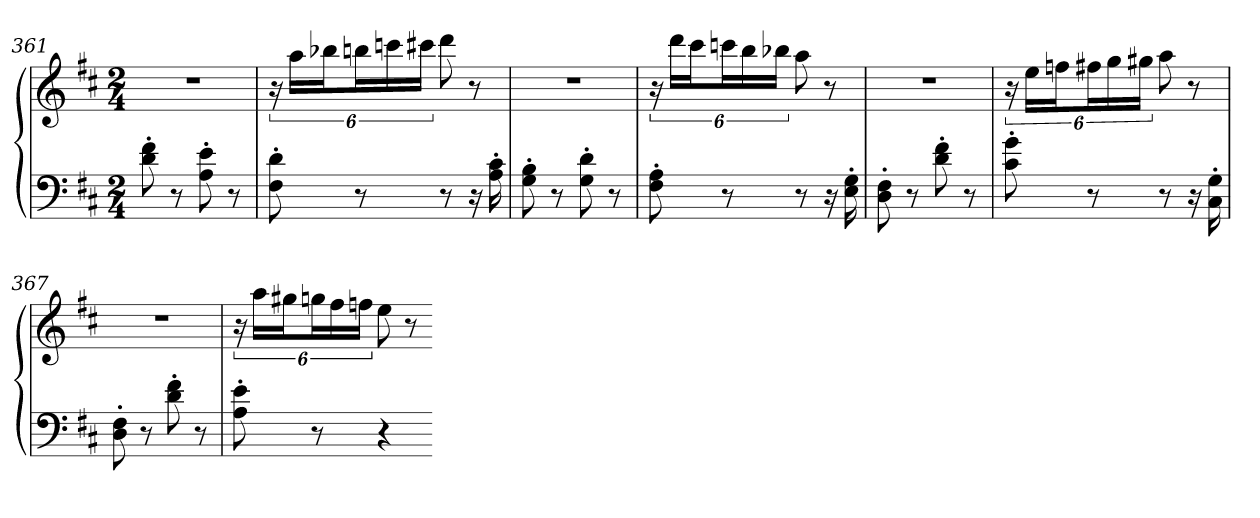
**kern	**kern
*part1	*part1
*staff2	*staff1
*clefF4	*clefG2
*k[f#c#]	*k[f#c#]
*D:	*D:
*M2/4	*M2/4
=361	=361
8d' 8f#'	2r
8r	.
8A' 8e'	.
8r	.
=362	=362
8F#' 8d'	24r
.	24aaLL
.	24bb-XJ
8r	24bbnL
.	24cccn
.	24ccc#XJJ
8r	8ddd
16r	8r
16A' 16c#'	.
=363	=363
8G' 8B'	2r
8r	.
8G' 8d'	.
8r	.
=364	=364
8F#' 8A'	24r
.	24dddLL
.	24ccc#J
8r	24cccnL
.	24bb
.	24bb-XJJ
8r	8aa
16r	8r
16E' 16G'	.
=365	=365
8D' 8F#'	2r
8r	.
8d' 8f#'	.
8r	.
=366	=366
8c#' 8g'	24r
.	24eeLL
.	24ffnJ
8r	24ff#XL
.	24gg
.	24gg#XJJ
8r	8aa
16r	8r
16C#' 16G'	.
=367	=367
8D' 8F#'	2r
8r	.
8d' 8f#'	.
8r	.
=368	=368
8A' 8e'	24r
.	24aaLL
.	24gg#XJ
8r	24ggnL
.	24ff#
.	24ffnJJ
4r	8ee
.	8r
=-	=-
*-	*-
